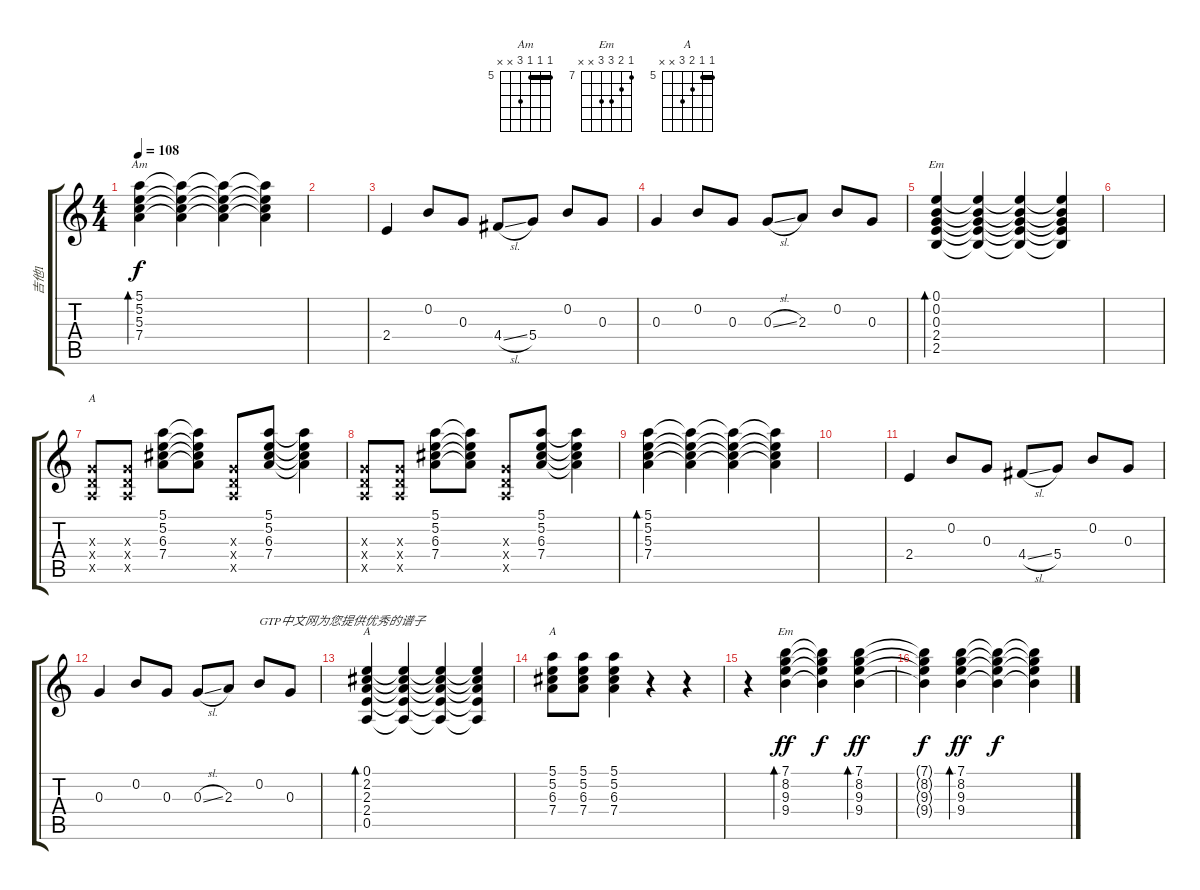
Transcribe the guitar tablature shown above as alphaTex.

\track ("吉他1" "吉他1") {instrument acousticguitarsteel}
\staff {score tabs}
\tuning (E4 B3 G3 D3 A2 E2) {hide}
\chord ("Am" 5 5 5 7 x x) {firstfret 5 barre 5}
\chord ("Em" 0 0 0 2 2 x)
\chord ("A" 5 5 6 7 7 5) {firstfret 5 barre 5}
\chord ("A" 0 2 2 2 0 x)
\chord ("A" 5 5 6 7 x x) {firstfret 5 barre 5}
\chord ("Em" 7 8 9 9 x x) {firstfret 7}
\ts (4 4)
\tempo 108
\clef g2
\ks c
(5.1 5.2 5.3 7.4).4{bd 60 ch "Am" dy f} (5.1{t} 5.2{t} 5.3{t} 7.4{t}).4 (5.1{t} 5.2{t} 5.3{t} 7.4{t}).4 (5.1{t} 5.2{t} 5.3{t} 7.4{t}).4 |
|
2.4.4 0.2.8 0.3.8 4.4{sl}.8 5.4.8 0.2.8 0.3.8 |
0.3.4 0.2.8 0.3.8 0.3{sl}.8 2.3.8 0.2.8 0.3.8 |
(0.1 0.2 0.3 2.4 2.5).4{bd 60 ch "Em"} (0.1{t} 0.2{t} 0.3{t} 2.4{t} 2.5{t}).4 (0.1{t} 0.2{t} 0.3{t} 2.4{t} 2.5{t}).4 (0.1{t} 0.2{t} 0.3{t} 2.4{t} 2.5{t}).4 |
|
(0.3{x} 0.4{x} 0.5{x}).8{ch "A"} (0.3{x} 0.4{x} 0.5{x}).8 (5.1 5.2 6.3 7.4).8 (5.1{t} 5.2{t} 6.3{t} 7.4{t}).8 (0.3{x} 0.4{x} 0.5{x}).8 (5.1 5.2 6.3 7.4).8 (5.1{t} 5.2{t} 6.3{t} 7.4{t}).4 |
(0.3{x} 0.4{x} 0.5{x}).8 (0.3{x} 0.4{x} 0.5{x}).8 (5.1 5.2 6.3 7.4).8 (5.1{t} 5.2{t} 6.3{t} 7.4{t}).8 (0.3{x} 0.4{x} 0.5{x}).8 (5.1 5.2 6.3 7.4).8 (5.1{t} 5.2{t} 6.3{t} 7.4{t}).4 |
(5.1 5.2 5.3 7.4).4{bd 60} (5.1{t} 5.2{t} 5.3{t} 7.4{t}).4 (5.1{t} 5.2{t} 5.3{t} 7.4{t}).4 (5.1{t} 5.2{t} 5.3{t} 7.4{t}).4 |
|
2.4.4 0.2.8 0.3.8 4.4{sl}.8 5.4.8 0.2.8 0.3.8 |
0.3.4 0.2.8 0.3.8 0.3{sl}.8 2.3.8 0.2.8{txt "GTP中文网为您提供优秀的谱子"} 0.3.8 |
(0.1 2.2 2.3 2.4 0.5).4{bd 60 ch "A"} (0.1{t} 2.2{t} 2.3{t} 2.4{t} 0.5{t}).4 (0.1{t} 2.2{t} 2.3{t} 2.4{t} 0.5{t}).4 (0.1{t} 2.2{t} 2.3{t} 2.4{t} 0.5{t}).4 |
(5.1 5.2 6.3 7.4).8{ch "A"} (5.1 5.2 6.3 7.4).8 (5.1 5.2 6.3 7.4).4 r.4 r.4 |
r.4 (7.1 8.2 9.3 9.4).4{bd 60 ch "Em" dy ff volume 16 instrument distortionguitar} (7.1{t} 8.2{t} 9.3{t} 9.4{t}).4{dy f} (7.1 8.2 9.3 9.4).4{bd 60 dy ff} |
(7.1{t} 8.2{t} 9.3{t} 9.4{t}).4{dy f} (7.1 8.2 9.3 9.4).4{bd 60 dy ff} (7.1{t} 8.2{t} 9.3{t} 9.4{t}).4{dy f} (7.1{t} 8.2{t} 9.3{t} 9.4{t}).4
